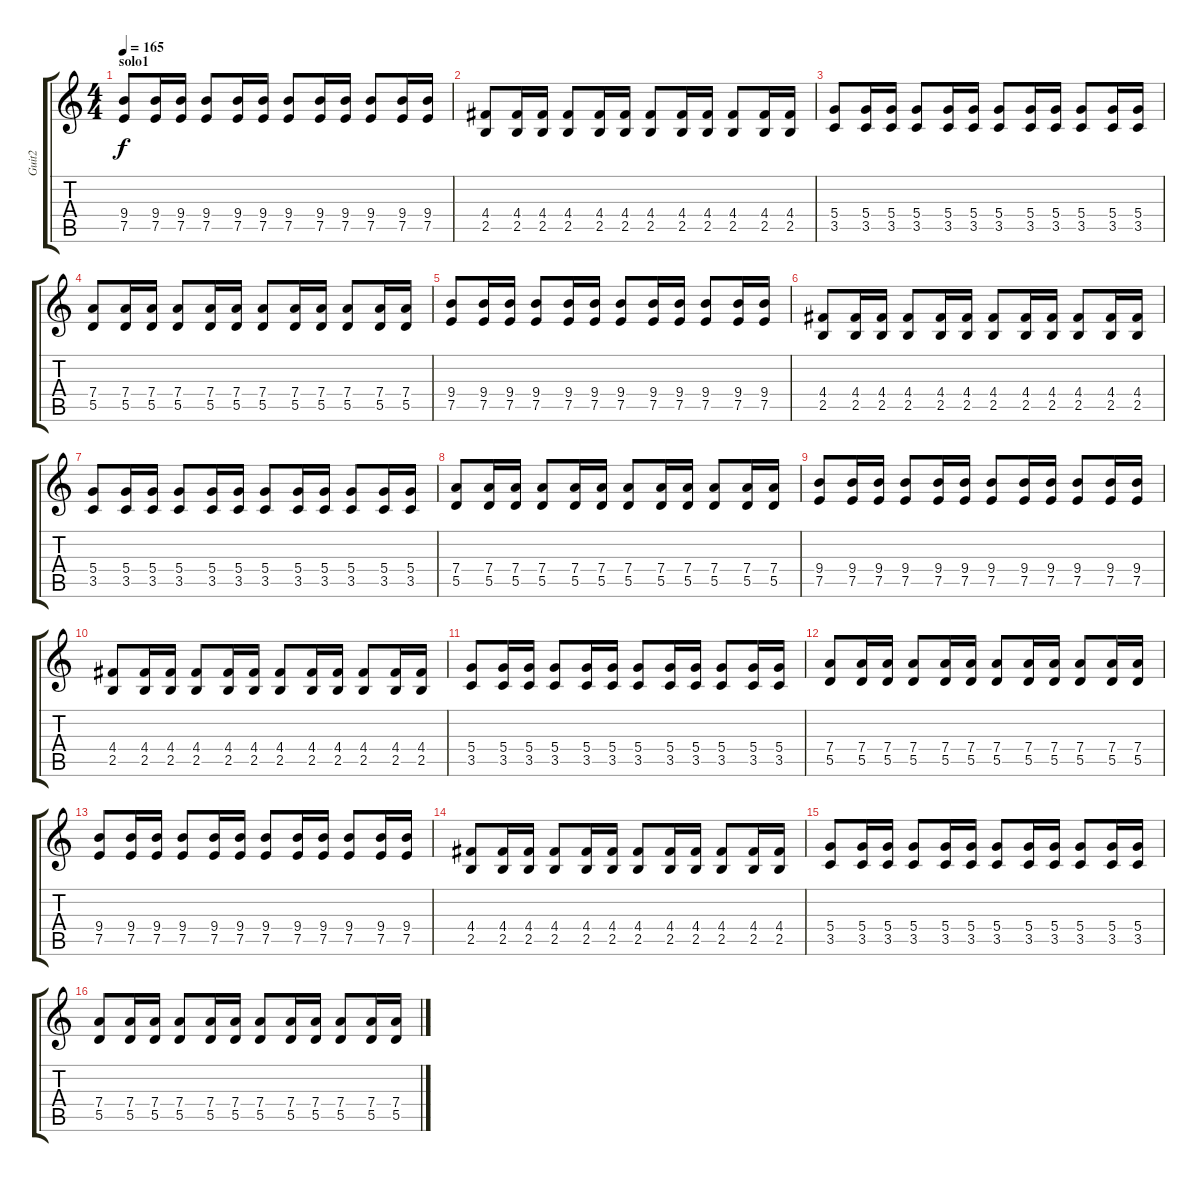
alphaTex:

\track ("Guit2" "Guit2") {instrument overdrivenguitar}
\staff {score tabs}
\tuning (E4 B3 G3 D3 A2 E2) {hide}
\ts (4 4)
\section ("" "solo1")
\tempo 165
\clef g2
\ks c
(9.4 7.5).8{dy f} (9.4 7.5).16 (9.4 7.5).16 (9.4 7.5).8 (9.4 7.5).16 (9.4 7.5).16 (9.4 7.5).8 (9.4 7.5).16 (9.4 7.5).16 (9.4 7.5).8 (9.4 7.5).16 (9.4 7.5).16 |
(4.4 2.5).8 (4.4 2.5).16 (4.4 2.5).16 (4.4 2.5).8 (4.4 2.5).16 (4.4 2.5).16 (4.4 2.5).8 (4.4 2.5).16 (4.4 2.5).16 (4.4 2.5).8 (4.4 2.5).16 (4.4 2.5).16 |
(5.4 3.5).8 (5.4 3.5).16 (5.4 3.5).16 (5.4 3.5).8 (5.4 3.5).16 (5.4 3.5).16 (5.4 3.5).8 (5.4 3.5).16 (5.4 3.5).16 (5.4 3.5).8 (5.4 3.5).16 (5.4 3.5).16 |
(7.4 5.5).8 (7.4 5.5).16 (7.4 5.5).16 (7.4 5.5).8 (7.4 5.5).16 (7.4 5.5).16 (7.4 5.5).8 (7.4 5.5).16 (7.4 5.5).16 (7.4 5.5).8 (7.4 5.5).16 (7.4 5.5).16 |
(9.4 7.5).8 (9.4 7.5).16 (9.4 7.5).16 (9.4 7.5).8 (9.4 7.5).16 (9.4 7.5).16 (9.4 7.5).8 (9.4 7.5).16 (9.4 7.5).16 (9.4 7.5).8 (9.4 7.5).16 (9.4 7.5).16 |
(4.4 2.5).8 (4.4 2.5).16 (4.4 2.5).16 (4.4 2.5).8 (4.4 2.5).16 (4.4 2.5).16 (4.4 2.5).8 (4.4 2.5).16 (4.4 2.5).16 (4.4 2.5).8 (4.4 2.5).16 (4.4 2.5).16 |
(5.4 3.5).8 (5.4 3.5).16 (5.4 3.5).16 (5.4 3.5).8 (5.4 3.5).16 (5.4 3.5).16 (5.4 3.5).8 (5.4 3.5).16 (5.4 3.5).16 (5.4 3.5).8 (5.4 3.5).16 (5.4 3.5).16 |
(7.4 5.5).8 (7.4 5.5).16 (7.4 5.5).16 (7.4 5.5).8 (7.4 5.5).16 (7.4 5.5).16 (7.4 5.5).8 (7.4 5.5).16 (7.4 5.5).16 (7.4 5.5).8 (7.4 5.5).16 (7.4 5.5).16 |
(9.4 7.5).8 (9.4 7.5).16 (9.4 7.5).16 (9.4 7.5).8 (9.4 7.5).16 (9.4 7.5).16 (9.4 7.5).8 (9.4 7.5).16 (9.4 7.5).16 (9.4 7.5).8 (9.4 7.5).16 (9.4 7.5).16 |
(4.4 2.5).8 (4.4 2.5).16 (4.4 2.5).16 (4.4 2.5).8 (4.4 2.5).16 (4.4 2.5).16 (4.4 2.5).8 (4.4 2.5).16 (4.4 2.5).16 (4.4 2.5).8 (4.4 2.5).16 (4.4 2.5).16 |
(5.4 3.5).8 (5.4 3.5).16 (5.4 3.5).16 (5.4 3.5).8 (5.4 3.5).16 (5.4 3.5).16 (5.4 3.5).8 (5.4 3.5).16 (5.4 3.5).16 (5.4 3.5).8 (5.4 3.5).16 (5.4 3.5).16 |
(7.4 5.5).8 (7.4 5.5).16 (7.4 5.5).16 (7.4 5.5).8 (7.4 5.5).16 (7.4 5.5).16 (7.4 5.5).8 (7.4 5.5).16 (7.4 5.5).16 (7.4 5.5).8 (7.4 5.5).16 (7.4 5.5).16 |
(9.4 7.5).8 (9.4 7.5).16 (9.4 7.5).16 (9.4 7.5).8 (9.4 7.5).16 (9.4 7.5).16 (9.4 7.5).8 (9.4 7.5).16 (9.4 7.5).16 (9.4 7.5).8 (9.4 7.5).16 (9.4 7.5).16 |
(4.4 2.5).8 (4.4 2.5).16 (4.4 2.5).16 (4.4 2.5).8 (4.4 2.5).16 (4.4 2.5).16 (4.4 2.5).8 (4.4 2.5).16 (4.4 2.5).16 (4.4 2.5).8 (4.4 2.5).16 (4.4 2.5).16 |
(5.4 3.5).8 (5.4 3.5).16 (5.4 3.5).16 (5.4 3.5).8 (5.4 3.5).16 (5.4 3.5).16 (5.4 3.5).8 (5.4 3.5).16 (5.4 3.5).16 (5.4 3.5).8 (5.4 3.5).16 (5.4 3.5).16 |
(7.4 5.5).8 (7.4 5.5).16 (7.4 5.5).16 (7.4 5.5).8 (7.4 5.5).16 (7.4 5.5).16 (7.4 5.5).8 (7.4 5.5).16 (7.4 5.5).16 (7.4 5.5).8 (7.4 5.5).16 (7.4 5.5).16
